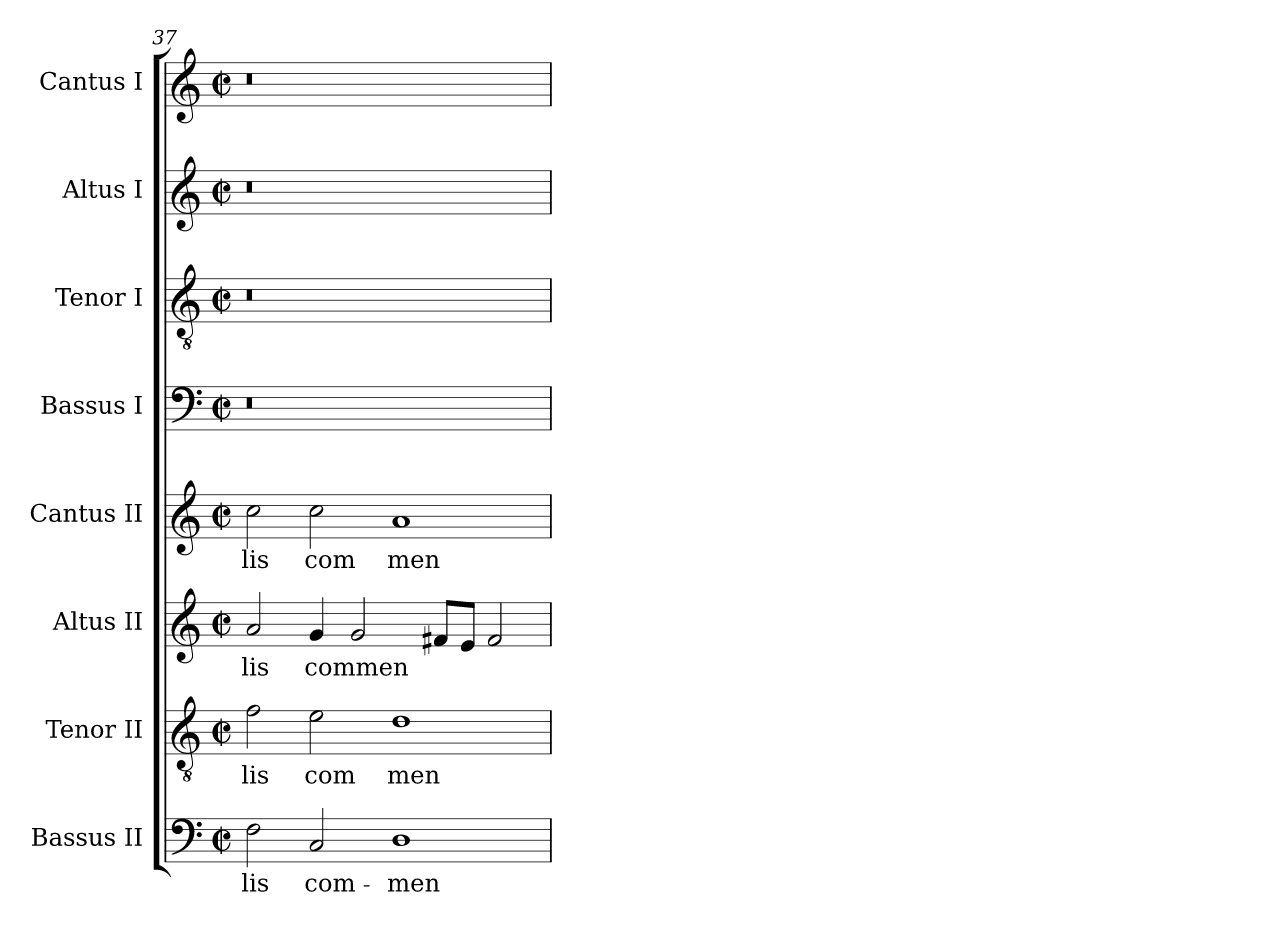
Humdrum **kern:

**kern	**text	**kern	**text	**kern	**text	**kern	**text	**kern	**kern	**kern	**kern
*part8	*part8	*part7	*part7	*part6	*part6	*part5	*part5	*part4	*part3	*part2	*part1
*staff8	*staff8	*staff7	*staff7	*staff6	*staff6	*staff5	*staff5	*staff4	*staff3	*staff2	*staff1
*I"Bassus II	*	*I"Tenor II	*	*I"Altus II	*	*I"Cantus II	*	*I"Bassus I	*I"Tenor I	*I"Altus I	*I"Cantus I
*clefF4	*	*clefGv2	*	*clefG2	*	*clefG2	*	*clefF4	*clefGv2	*clefG2	*clefG2
*M2/2	*	*M2/2	*	*M2/2	*	*M2/2	*	*M2/2	*M2/2	*M2/2	*M2/2
*met(c|)	*	*met(c|)	*	*met(c|)	*	*met(c|)	*	*met(c|)	*met(c|)	*met(c|)	*met(c|)
=37	=37	=37	=37	=37	=37	=37	=37	=37	=37	=37	=37
!	!LO:LY:b:cj	!	!LO:LY:b:cj	!	!LO:LY:b:cj	!	!LO:LY:b:cj	!	!	!	!
2F\	-lis	2f\	lis	2a/	lis	2cc\	lis	0r	0r	0r	0r
!	!LO:LY:b:cj	!	!LO:LY:b:cj	!	!LO:LY:b	!	!LO:LY:b:cj	!	!	!	!
2C/	com-	2e\	com	4g/	commen	2cc\	com	.	.	.	.
.	.	.	.	2g/	.	.	.	.	.	.	.
!	!LO:LY:b:cj	!	!LO:LY:b:cj	!	!	!	!LO:LY:b:cj	!	!	!	!
1D	-men-	1d	men	.	.	1a	men	.	.	.	.
.	.	.	.	8f#/L	.	.	.	.	.	.	.
.	.	.	.	8e/J	.	.	.	.	.	.	.
.	.	.	.	2f#/	.	.	.	.	.	.	.
=	=	=	=	=	=	=	=	=	=	=	=
*-	*-	*-	*-	*-	*-	*-	*-	*-	*-	*-	*-
